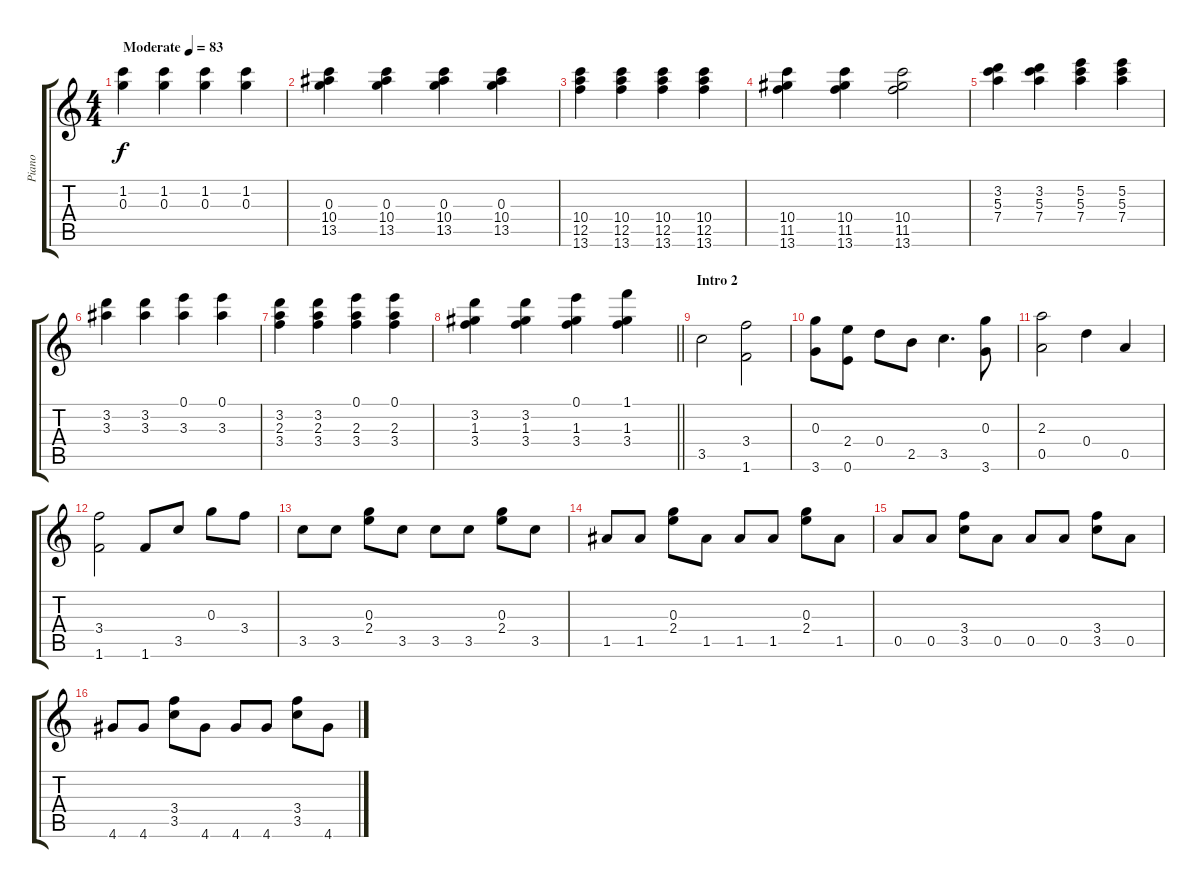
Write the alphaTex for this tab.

\track ("Piano" "Piano") {instrument acousticgrandpiano}
\staff {score tabs}
\tuning (E6 B5 G5 D5 A4 E4) {hide}
\ts (4 4)
\tempo (83 "Moderate")
\clef g2
\ks c
(1.2 0.3).4{dy f instrument acousticgrandpiano} (1.2 0.3).4 (1.2 0.3).4 (1.2 0.3).4 |
(0.3 10.4 13.5).4 (0.3 10.4 13.5).4 (0.3 10.4 13.5).4 (0.3 10.4 13.5).4 |
(10.4 12.5 13.6).4 (10.4 12.5 13.6).4 (10.4 12.5 13.6).4 (10.4 12.5 13.6).4 |
(10.4 11.5 13.6).4 (10.4 11.5 13.6).4 (10.4 11.5 13.6).2 |
(3.2 5.3 7.4).4 (3.2 5.3 7.4).4 (5.2 5.3 7.4).4 (5.2 5.3 7.4).4 |
(3.2 3.3).4 (3.2 3.3).4 (0.1 3.3).4 (0.1 3.3).4 |
(3.2 2.3 3.4).4 (3.2 2.3 3.4).4 (0.1 2.3 3.4).4 (0.1 2.3 3.4).4 |
\barLineRight lightlight
(3.2 1.3 3.4).4 (3.2 1.3 3.4).4 (0.1 1.3 3.4).4 (1.1 1.3 3.4).4 |
\section ("" "Intro 2")
3.5.2 (3.4 1.6).2 |
(0.3 3.6).8 (2.4 0.6).8 0.4.8 2.5.8 3.5.4{d} (0.3 3.6).8 |
(2.3 0.5).2 0.4.4 0.5.4 |
(3.4 1.6).2 1.6.8 3.5.8 0.3.8 3.4.8 |
3.5.8 3.5.8 (0.3 2.4).8 3.5.8 3.5.8 3.5.8 (0.3 2.4).8 3.5.8 |
1.5.8 1.5.8 (0.3 2.4).8 1.5.8 1.5.8 1.5.8 (0.3 2.4).8 1.5.8 |
0.5.8 0.5.8 (3.4 3.5).8 0.5.8 0.5.8 0.5.8 (3.4 3.5).8 0.5.8 |
4.6.8 4.6.8 (3.4 3.5).8 4.6.8 4.6.8 4.6.8 (3.4 3.5).8 4.6.8
